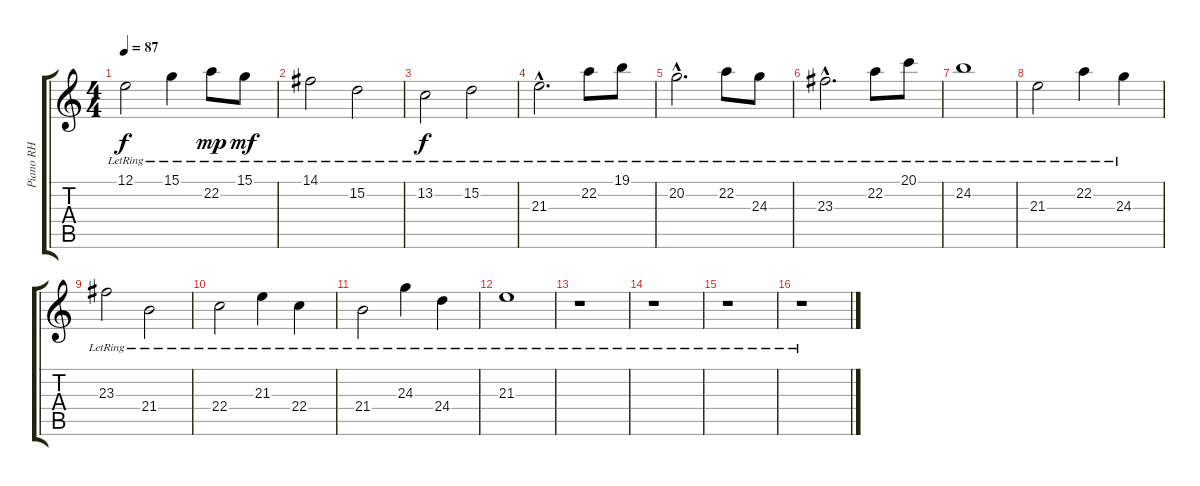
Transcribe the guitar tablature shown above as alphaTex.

\track ("Piano RH" "Piano RH") {instrument acousticgrandpiano}
\staff {score tabs}
\tuning (E4 B3 G3 D3 A2 E2) {hide}
\ts (4 4)
\tempo 87
\clef g2
\ks c
12.1{lr}.2{dy f instrument acousticgrandpiano} 15.1{lr}.4 22.2{lr}.8{dy mp} 15.1{lr}.8{dy mf} |
14.1{lr}.2 15.2{lr}.2 |
13.2{lr}.2{dy f} 15.2{lr}.2 |
21.3{hac lr}.2{d} 22.2{lr}.8 19.1{lr}.8 |
20.2{hac lr}.2{d} 22.2{lr}.8 24.3{lr}.8 |
23.3{hac lr}.2{d} 22.2{lr}.8 20.1{lr}.8 |
24.2{lr}.1 |
21.3{lr}.2 22.2{lr}.4 24.3{lr}.4 |
23.3{lr}.2 21.4{lr}.2 |
22.4{lr}.2 21.3{lr}.4 22.4{lr}.4 |
21.4{lr}.2 24.3{lr}.4 24.4{lr}.4 |
21.3{lr}.1 |
r.1 |
r.1 |
r.1 |
r.1
